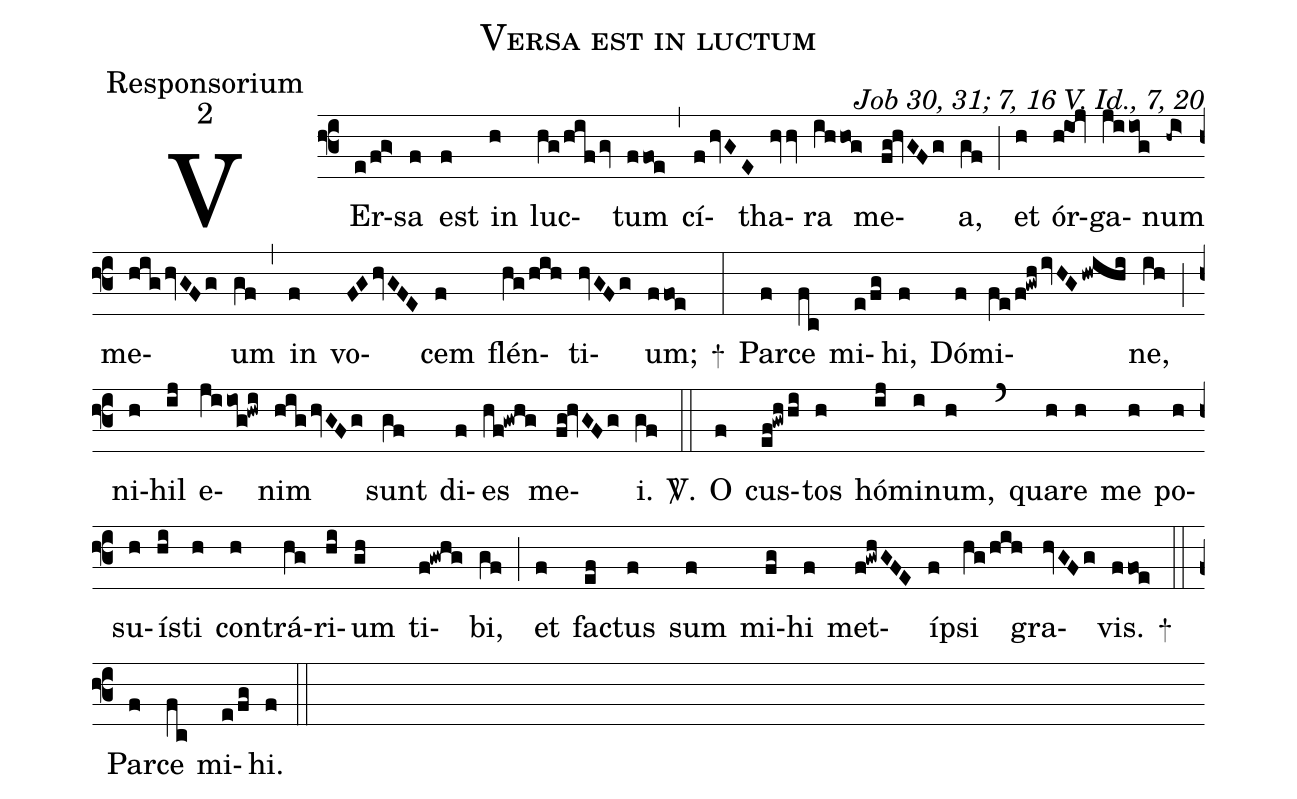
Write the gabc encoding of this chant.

name:Versa est in luctum;
office-part:Responsorium;
mode:2;
commentary:Job 30, 31; 7, 16 V. Id., 7, 20;
%%
(f3)
VEr(e/f!g>)sa(f) est(f) in(h) luc(hg/hifgv)tum(ffo!e) (,)
cí(fhvGE)tha(hvv)ra(ihho!g) me(fg!hvGFg)a,(gf) (;)
et(h) ór(hiOj)ga(jiiog)num(-hi>) me(highvGFg)um(gf) (,)
in(f) vo(FGhvGFE)cem(f) flén(hg/hih)ti(hvGFg)um;(ffo!e) +(:)
Par(f)ce(fc) mi(e/fg)hi,(f) Dó(f)mi(fe/f!gwhivHGhwihi)ne,(ih) (;)
ni(h)hil(ij) e(jiiog!hwi)nim(highvGFg) sunt(gf) di(f)es(hf!gwhg) me(fg!hvGFg)i.(gf) <sp>V/</sp>.(::)
O(f) cus(ef!gwh/hi)tos(h) hó(ij)mi(i)num,(h) (`)
qua(h)re(h) me(h) po(h)su(h)ís(hi)ti(h) con(h)trá(hg)ri(hi)um(gh) ti(f!gwhg)bi,(gf) (;)
et(f) fac(ef)tus(f) sum(f) mi(fg)hi(f) met(f!gwhGFE)íp(f)si(hg/hih) gra(hvGFg)vis.(ffo!e) +(::)
Par(f)ce(fc) mi(e/fg)hi.(f) (::)
